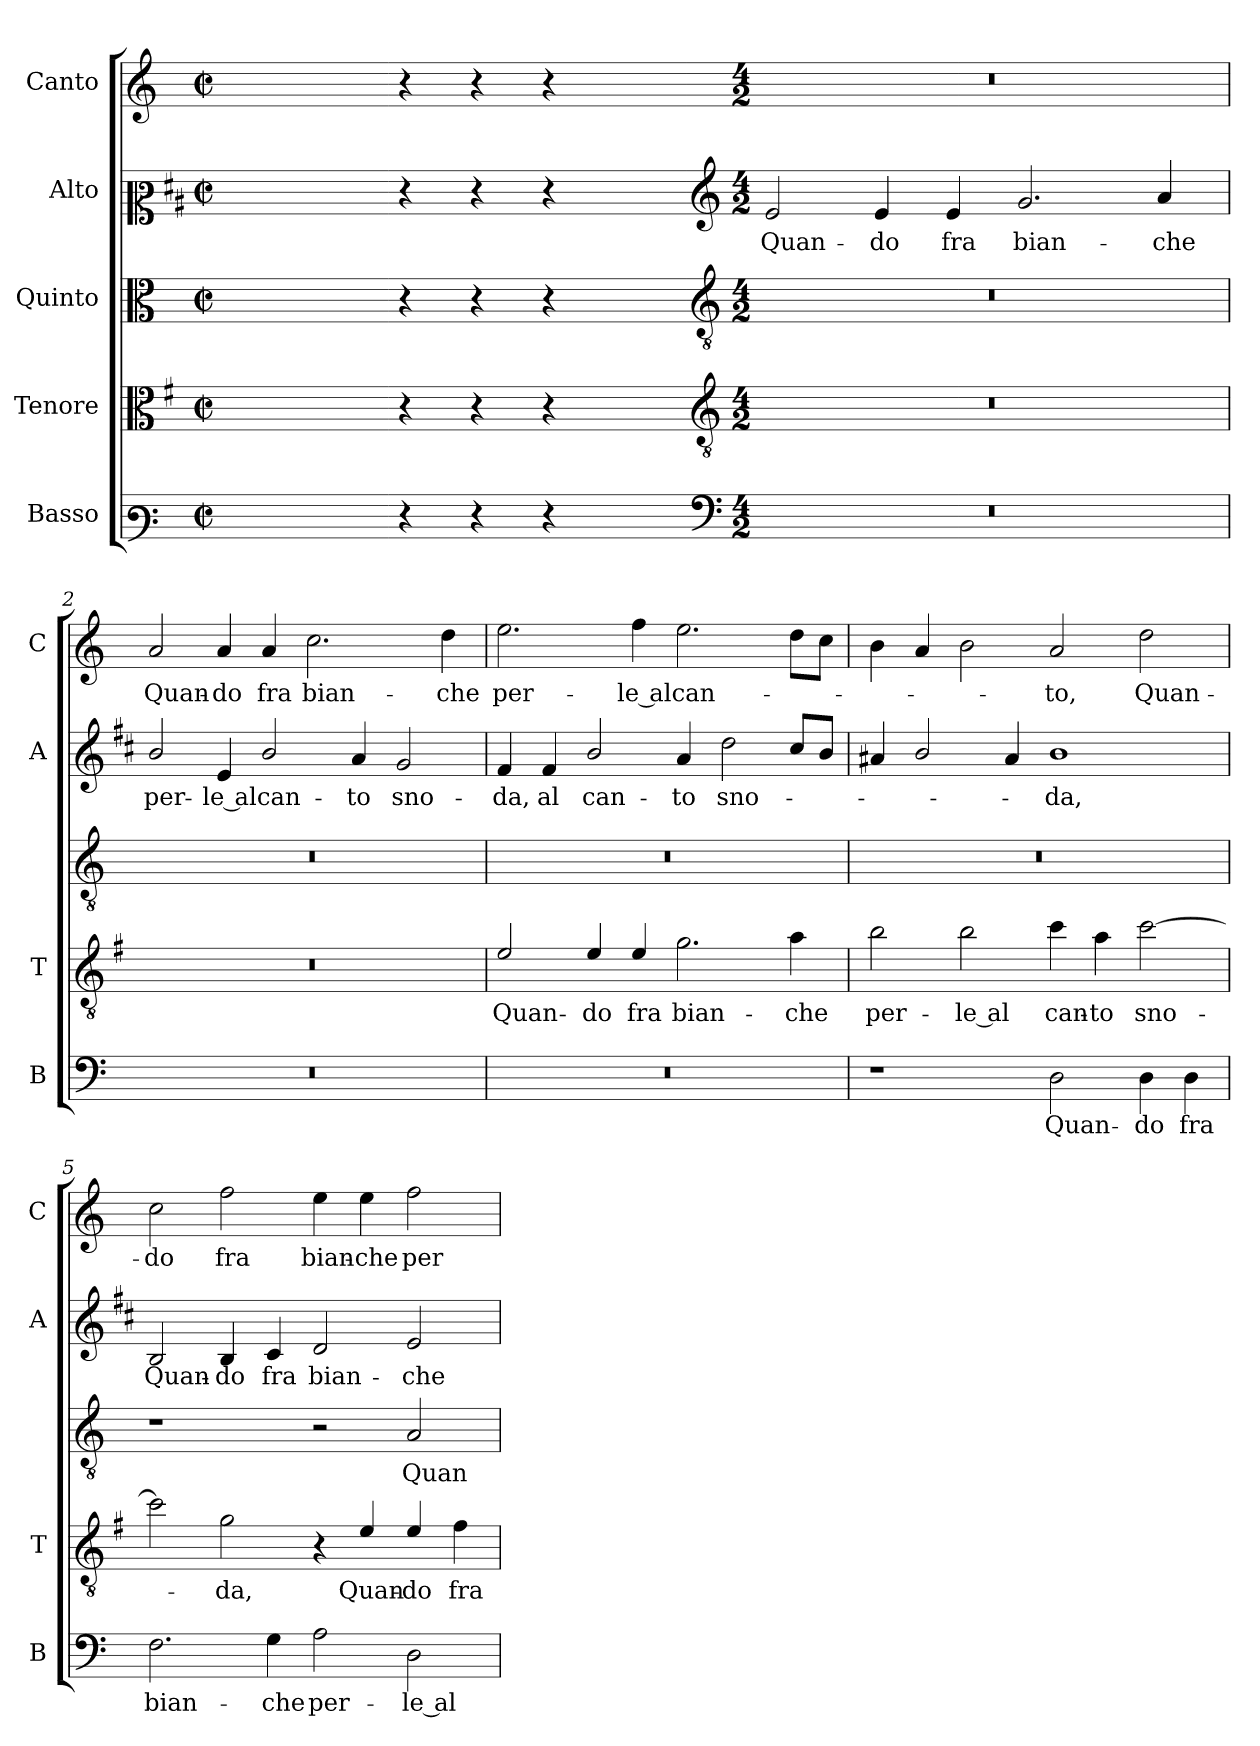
**kern	**text	**kern	**text	**kern	**text	**kern	**text	**kern	**text
*part5	*part5	*part4	*part4	*part3	*part3	*part2	*part2	*part1	*part1
*staff5	*staff5	*staff4	*staff4	*staff3	*staff3	*staff2	*staff2	*staff1	*staff1
*I"Basso	*	*I"Tenore	*	*I"Quinto	*	*I"Alto	*	*I"Canto	*
*I'B	*	*I'T	*	*	*	*I'A	*	*I'C	*
*clefF3	*	*clefC3	*	*clefC3	*	*clefC2	*	*clefG2	*
*	*	*ITrd4c7	*	*	*	*ITrd1c2	*	*	*
*k[]	*	*k[]	*	*k[]	*	*k[]	*	*k[]	*
*C:	*	*C:	*	*C:	*	*C:	*	*C:	*
*M2/2	*	*M2/2	*	*M2/2	*	*M2/2	*	*M2/2	*
*met(c|)	*	*met(c|)	*	*met(c|)	*	*met(c|)	*	*met(c|)	*
=	=	=	=	=	=	=	=	=	=
1ryy	.	1ryy	.	1ryy	.	1ryy	.	1ryy	.
=1X-	=1X-	=1X-	=1X-	=1X-	=1X-	=1X-	=1X-	=1X-	=1X-
4r	.	4r	.	4r	.	4r	.	4r	.
4r	.	4r	.	4r	.	4r	.	4r	.
4r	.	4r	.	4r	.	4r	.	4r	.
4ryy	.	4ryy	.	4ryy	.	4ryy	.	4ryy	.
=1-	=1-	=1-	=1-	=1-	=1-	=1-	=1-	=1-	=1-
*clefF4	*	*clefGv2	*	*clefGv2	*	*clefG2	*	*	*
*M4/2	*	*M4/2	*	*M4/2	*	*M4/2	*	*M4/2	*
!	!	!	!	!	!	!	!LO:LY:b	!	!
0r	.	0r	.	0r	.	2d/	Quan-	0r	.
!	!	!	!	!	!	!	!LO:LY:b	!	!
.	.	.	.	.	.	4d/	-do	.	.
!	!	!	!	!	!	!	!LO:LY:b	!	!
.	.	.	.	.	.	4d/	fra	.	.
!	!	!	!	!	!	!	!LO:LY:b	!	!
.	.	.	.	.	.	2.f/	bian-	.	.
!	!	!	!	!	!	!	!LO:LY:b	!	!
.	.	.	.	.	.	4g/	-che	.	.
=2	=2	=2	=2	=2	=2	=2	=2	=2	=2
!	!	!	!	!	!	!	!LO:LY:b	!	!LO:LY:b
0r	.	0r	.	0r	.	2a/	per-	2a/	Quan-
!	!	!	!	!	!	!	!LO:LY:b	!	!LO:LY:b
.	.	.	.	.	.	4d/	-le al	4a/	-do
!	!	!	!	!	!	!	!LO:LY:b	!	!LO:LY:b
.	.	.	.	.	.	2a/	can-	4a/	fra
!	!	!	!	!	!	!	!	!	!LO:LY:b
.	.	.	.	.	.	.	.	2.cc\	bian-
!	!	!	!	!	!	!	!LO:LY:b	!	!
.	.	.	.	.	.	4g/	-to	.	.
!	!	!	!	!	!	!	!LO:LY:b	!	!
.	.	.	.	.	.	2f/	sno-	.	.
!	!	!	!	!	!	!	!	!	!LO:LY:b
.	.	.	.	.	.	.	.	4dd\	-che
=3	=3	=3	=3	=3	=3	=3	=3	=3	=3
!	!	!	!LO:LY:b	!	!	!	!LO:LY:b	!	!LO:LY:b
0r	.	2A/	Quan-	0r	.	4e/	-da,	2.ee\	per-
!	!	!	!	!	!	!	!LO:LY:b	!	!
.	.	.	.	.	.	4e/	al	.	.
!	!	!	!LO:LY:b	!	!	!	!LO:LY:b	!	!
.	.	4A/	-do	.	.	2a/	can-	.	.
!	!	!	!LO:LY:b	!	!	!	!	!	!LO:LY:b
.	.	4A/	fra	.	.	.	.	4ff\	-le al
!	!	!	!LO:LY:b	!	!	!	!LO:LY:b	!	!LO:LY:b
.	.	2.c\	bian-	.	.	4g/	-to	2.ee\	can-
!	!	!	!	!	!	!	!LO:LY:b	!	!
.	.	.	.	.	.	2cc\	sno-	.	.
!	!	!	!LO:LY:b	!	!	!	!	!	!
.	.	4d\	-che	.	.	8b/L	.	8dd\L	.
.	.	.	.	.	.	8a/J	.	8cc\J	.
!!LO:LB:g=z
=4	=4	=4	=4	=4	=4	=4	=4	=4	=4
!	!	!	!LO:LY:b	!	!	!	!	!	!
1r	.	2e\	per-	0r	.	4g#X/	.	4b\	.
.	.	.	.	.	.	2a/	.	4a/	.
!	!	!	!LO:LY:b	!	!	!	!	!	!
.	.	2e\	-le al	.	.	.	.	2b\	.
.	.	.	.	.	.	4g#/	.	.	.
!	!LO:LY:b	!	!LO:LY:b	!	!	!	!LO:LY:b	!	!LO:LY:b
2D\	Quan-	4f\	can-	.	.	1a	-da,	2a/	-to,
!	!	!	!LO:LY:b	!	!	!	!	!	!
.	.	4d\	-to	.	.	.	.	.	.
!	!LO:LY:b	!	!LO:LY:b	!	!	!	!	!	!LO:LY:b
4D\	-do	[2f\	sno-	.	.	.	.	2dd\	Quan-
!	!LO:LY:b	!	!	!	!	!	!	!	!
4D\	fra	.	.	.	.	.	.	.	.
=5	=5	=5	=5	=5	=5	=5	=5	=5	=5
!	!LO:LY:b	!	!	!	!	!	!LO:LY:b	!	!LO:LY:b
2.F\	bian-	2f\]	.	1r	.	2A/	Quan-	2cc\	-do
!	!	!	!LO:LY:b	!	!	!	!LO:LY:b	!	!LO:LY:b
.	.	2c\	-da,	.	.	4A/	-do	2ff\	fra
!	!LO:LY:b	!	!	!	!	!	!LO:LY:b	!	!
4G\	-che	.	.	.	.	4B/	fra	.	.
!	!LO:LY:b	!	!	!	!	!	!LO:LY:b	!	!LO:LY:b
2A\	per-	4r	.	2r	.	2c/	bian-	4ee\	bian-
!	!	!	!LO:LY:b	!	!	!	!	!	!LO:LY:b
.	.	4A/	Quan-	.	.	.	.	4ee\	-che
!	!LO:LY:b	!	!LO:LY:b	!	!LO:LY:b	!	!LO:LY:b	!	!LO:LY:b
2D\	-le al	4A/	-do	2A/	Quan-	2d/	-che	2ff\	per-
!	!	!	!LO:LY:b	!	!	!	!	!	!
.	.	4B\	fra	.	.	.	.	.	.
=	=	=	=	=	=	=	=	=	=
*-	*-	*-	*-	*-	*-	*-	*-	*-	*-
